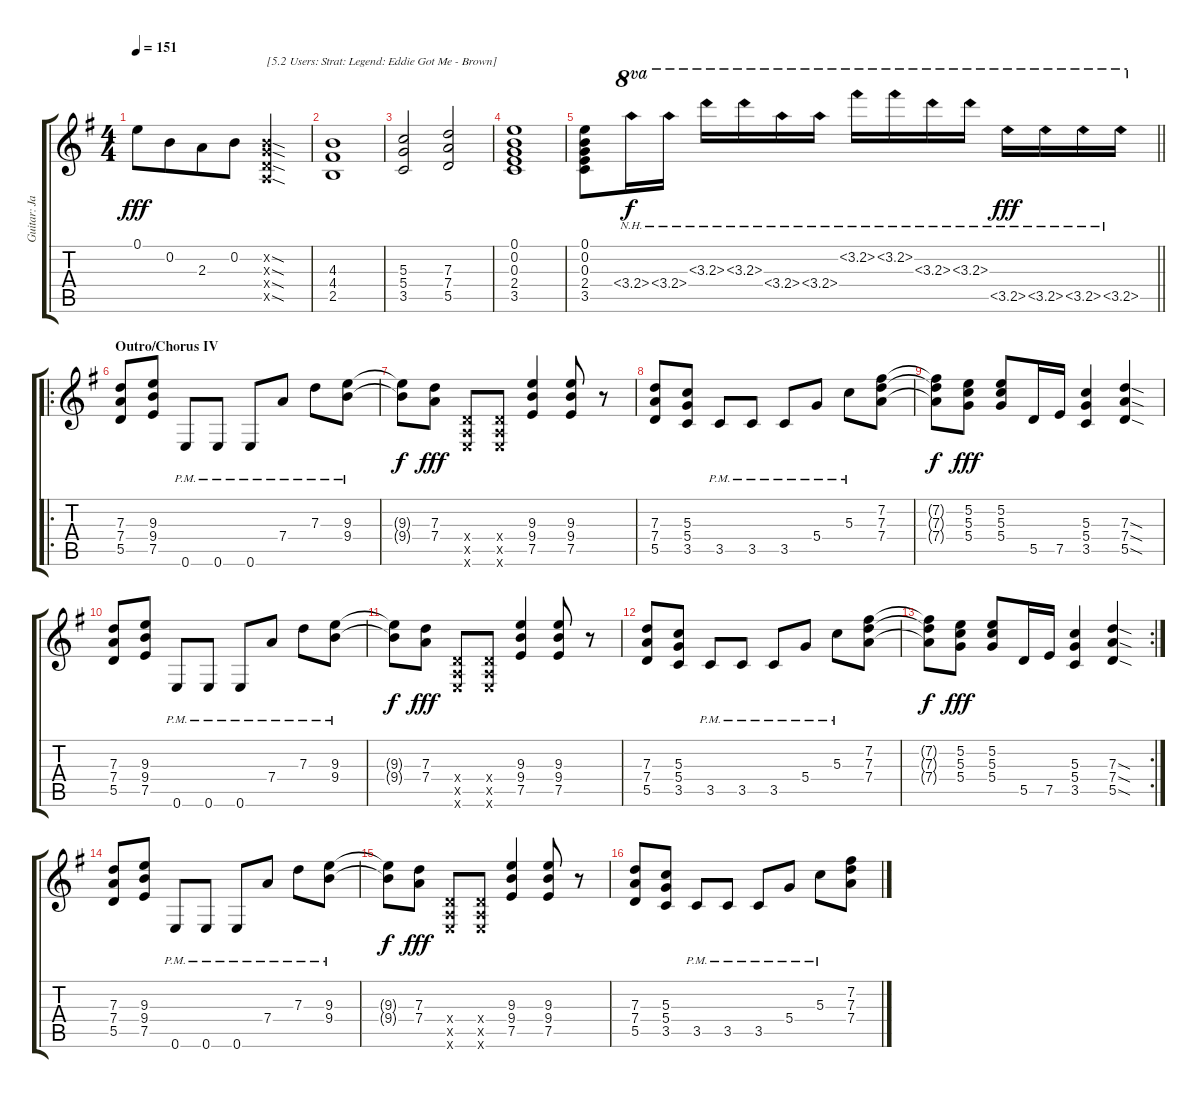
\track ("Guitar: Jake I" "Guitar: Ja") {instrument overdrivenguitar}
\staff {score tabs}
\tuning (E4 B3 G3 D3 A2 E2) {hide}
\ts (4 4)
\tempo 151
\clef g2
\ks g
0.1.8{dy fff} 0.2.8{beam merge} 2.3.8 0.2.8 (0.2{sod x} 0.3{sod x} 0.4{sod x} 0.5{sod x}).2{txt "[5.2 Users: Strat: Legend: Eddie Got Me - Brown]" instrument overdrivenguitar} |
(4.3 4.4 2.5).1 |
(5.3 5.4 3.5).2 (7.3 7.4 5.5).2 |
(0.1 0.2 0.3 2.4 3.5).1 |
\barLineRight lightlight
(0.1 0.2 0.3 2.4 3.5).8 3.4{nh}.16{ot 8va dy f} 3.4{nh}.16{ot 8va} 3.3{nh}.16{ot 8va} 3.3{nh}.16{ot 8va} 3.4{nh}.16{ot 8va} 3.4{nh}.16{ot 8va} 3.2{nh}.16{ot 8va} 3.2{nh}.16{ot 8va} 3.3{nh}.16{ot 8va} 3.3{nh}.16{ot 8va} 3.5{nh}.16{ot 8va dy fff} 3.5{nh}.16{ot 8va} 3.5{nh}.16{ot 8va} 3.5{nh}.16{ot 8va} |
\ro
\section ("" "Outro/Chorus IV")
(7.3 7.4 5.5).8 (9.3 9.4 7.5).8 0.6{pm}.8 0.6{pm}.8 0.6{pm}.8 7.4{pm}.8 7.3{pm}.8 (9.3{pm} 9.4{pm}).8 |
(9.3{t} 9.4{t}).8{dy f} (7.3 7.4).8{dy fff} (0.4{x} 0.5{x} 0.6{x}).8 (0.4{x} 0.5{x} 0.6{x}).8 (9.3 9.4 7.5).4 (9.3 9.4 7.5).8 r.8 |
(7.3 7.4 5.5).8 (5.3 5.4 3.5).8 3.5{pm}.8 3.5{pm}.8 3.5{pm}.8 5.4{pm}.8 5.3{pm}.8 (7.2 7.3 7.4).8 |
(7.2{t} 7.3{t} 7.4{t}).8{dy f} (5.2 5.3 5.4).8{dy fff} (5.2 5.3 5.4).8 5.5.16 7.5.16 (5.3 5.4 3.5).4 (7.3{sod} 7.4{sod} 5.5{sod}).4 |
(7.3 7.4 5.5).8 (9.3 9.4 7.5).8 0.6{pm}.8 0.6{pm}.8 0.6{pm}.8 7.4{pm}.8 7.3{pm}.8 (9.3{pm} 9.4{pm}).8 |
(9.3{t} 9.4{t}).8{dy f} (7.3 7.4).8{dy fff} (0.4{x} 0.5{x} 0.6{x}).8 (0.4{x} 0.5{x} 0.6{x}).8 (9.3 9.4 7.5).4 (9.3 9.4 7.5).8 r.8 |
(7.3 7.4 5.5).8 (5.3 5.4 3.5).8 3.5{pm}.8 3.5{pm}.8 3.5{pm}.8 5.4{pm}.8 5.3{pm}.8 (7.2 7.3 7.4).8 |
\rc 2
(7.2{t} 7.3{t} 7.4{t}).8{dy f} (5.2 5.3 5.4).8{dy fff} (5.2 5.3 5.4).8 5.5.16 7.5.16 (5.3 5.4 3.5).4 (7.3{sod} 7.4{sod} 5.5{sod}).4 |
(7.3 7.4 5.5).8{volume 7} (9.3 9.4 7.5).8 0.6{pm}.8 0.6{pm}.8 0.6{pm}.8 7.4{pm}.8 7.3{pm}.8 (9.3{pm} 9.4{pm}).8 |
(9.3{t} 9.4{t}).8{dy f} (7.3 7.4).8{dy fff} (0.4{x} 0.5{x} 0.6{x}).8 (0.4{x} 0.5{x} 0.6{x}).8 (9.3 9.4 7.5).4 (9.3 9.4 7.5).8 r.8 |
(7.3 7.4 5.5).8 (5.3 5.4 3.5).8 3.5{pm}.8 3.5{pm}.8 3.5{pm}.8 5.4{pm}.8 5.3{pm}.8 (7.2 7.3 7.4).8
